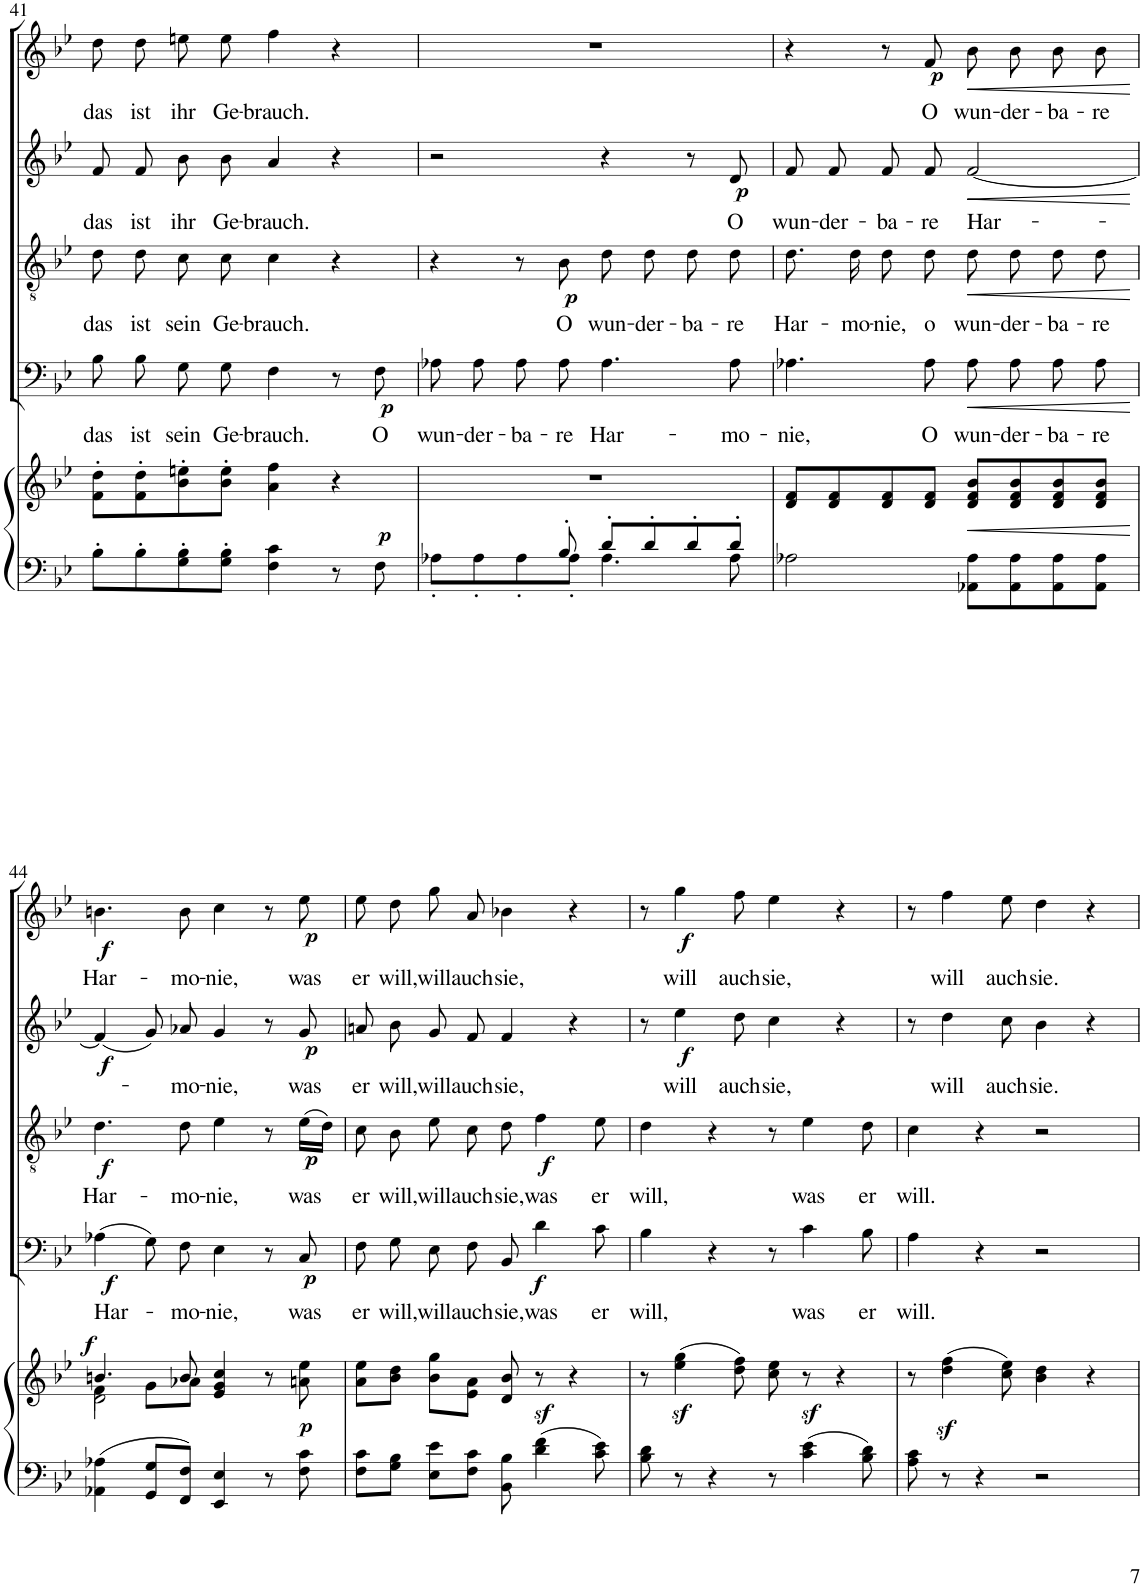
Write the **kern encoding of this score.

**kern	**kern	**dynam	**kern	**text	**dynam	**kern	**text	**dynam	**kern	**text	**dynam	**kern	**text	**dynam
*part5	*part5	*part5	*part4	*part4	*part4	*part3	*part3	*part3	*part2	*part2	*part2	*part1	*part1	*part1
*staff6	*staff5	*staff5/6	*staff4	*staff4	*staff4	*staff3	*staff3	*staff3	*staff2	*staff2	*staff2	*staff1	*staff1	*staff1
*I"Pianoforte	*	*	*I"Basso	*	*	*I"Tenore	*	*	*I"Alto	*	*	*I"Soprano	*	*
*I'Pno	*	*	*	*	*	*	*	*	*	*	*	*	*	*
!!LO:PB:g=z
*clefF4	*clefG2	*	*clefF4	*	*	*clefGv2	*	*	*clefG2	*	*	*clefG2	*	*
*k[b-e-]	*k[b-e-]	*	*k[b-e-]	*	*	*k[b-e-]	*	*	*k[b-e-]	*	*	*k[b-e-]	*	*
*M4/4	*M4/4	*	*M4/4	*	*	*M4/4	*	*	*M4/4	*	*	*M4/4	*	*
*met(c)	*met(c)	*	*met(c)	*	*	*met(c)	*	*	*met(c)	*	*	*met(c)	*	*
=41	=41	=41	=41	=41	=41	=41	=41	=41	=41	=41	=41	=41	=41	=41
!	!	!	!	!LO:LY:b	!	!	!LO:LY:b	!	!	!LO:LY:b	!	!	!LO:LY:b	!
8B-'\L	8f\' 8dd\'L	.	8B-\L	das	.	8d\	das	.	8f/L	das	.	8dd\L	das	.
!	!	!	!	!LO:LY:b	!	!	!LO:LY:b	!	!	!LO:LY:b	!	!	!LO:LY:b	!
8B-'\	8f\' 8dd\'	.	8B-\J	ist	.	8d\	ist	.	8f/J	ist	.	8dd\J	ist	.
!	!	!	!	!LO:LY:b	!	!	!LO:LY:b	!	!	!LO:LY:b	!	!	!LO:LY:b	!
8G\' 8B-\'	8b-\' 8een\'	.	8G\L	sein	.	8c\	sein	.	8b-\L	ihr	.	8een\L	ihr	.
!	!	!	!	!LO:LY:b	!	!	!LO:LY:b	!	!	!LO:LY:b	!	!	!LO:LY:b	!
8G\' 8B-\'J	8b-\' 8ee\'J	.	8G\J	Ge-	.	8c\	Ge-	.	8b-\J	Ge-	.	8ee\J	Ge-	.
!	!	!	!	!LO:LY:b	!	!	!LO:LY:b	!	!	!LO:LY:b	!	!	!LO:LY:b	!
4F\ 4c\	4a\ 4ff\	.	4F\	-brauch.	.	4c\	-brauch.	.	4a/	-brauch.	.	4ff\	-brauch.	.
!	!	!LO:DY:b	!	!	!	!	!	!	!	!	!	!	!	!
8r	4r	p	8r	.	.	4r	.	.	4r	.	.	4r	.	.
!	!	!	!	!LO:LY:b	!LO:DY:b	!	!	!	!	!	!	!	!	!
8F\	.	.	8F\	O	p	.	.	.	.	.	.	.	.	.
=42	=42	=42	=42	=42	=42	=42	=42	=42	=42	=42	=42	=42	=42	=42
*^	*	*	*	*	*	*	*	*	*	*	*	*	*	*
!	!	!	!	!	!LO:LY:b	!	!	!	!	!	!	!	!	!	!
4.ryy	8A-X'\L	1r	.	8A-X\L	wun-	.	4r	.	.	2r	.	.	1r	.	.
!	!	!	!	!	!LO:LY:b	!	!	!	!	!	!	!	!	!	!
.	8A-'\	.	.	8A-\J	-der-	.	.	.	.	.	.	.	.	.	.
!	!	!	!	!	!LO:LY:b	!	!	!	!	!	!	!	!	!	!
.	8A-'\	.	.	8A-\L	-ba-	.	8r	.	.	.	.	.	.	.	.
!	!	!	!	!	!LO:LY:b	!	!	!LO:LY:b	!LO:DY:b	!	!	!	!	!	!
8B-'/	8A-'\J	.	.	8A-\J	-re	.	8B-\	O	p	.	.	.	.	.	.
!	!	!	!	!	!LO:LY:b	!	!	!LO:LY:b	!	!	!	!	!	!	!
8d'/L	4.A-\	.	.	4.A-\	Har-	.	8d\	wun-	.	4r	.	.	.	.	.
!	!	!	!	!	!	!	!	!LO:LY:b	!	!	!	!	!	!	!
8d'/	.	.	.	.	.	.	8d\	-der-	.	.	.	.	.	.	.
!	!	!	!	!	!	!	!	!LO:LY:b	!	!	!	!	!	!	!
8d'/	.	.	.	.	.	.	8d\	-ba-	.	8r	.	.	.	.	.
!	!	!	!	!	!LO:LY:b	!	!	!LO:LY:b	!	!	!LO:LY:b	!LO:DY:b	!	!	!
8d'/J	8A-\	.	.	8A-\	-mo-	.	8d\	-re	.	8d/	O	p	.	.	.
=43	=43	=43	=43	=43	=43	=43	=43	=43	=43	=43	=43	=43	=43	=43	=43
!	!	!	!	!	!LO:LY:b	!	!	!LO:LY:b	!	!	!LO:LY:b	!	!	!	!
*v	*v	*	*	*	*	*	*	*	*	*	*	*	*	*	*
2A-X\	8d/ 8f/L	.	4.A-X\	-nie,	.	8.d\	Har-	.	8f/L	wun-	.	4r	.	.
!	!	!	!	!	!	!	!	!	!	!LO:LY:b	!	!	!	!
.	8d/ 8f/	.	.	.	.	.	.	.	8f/J	-der-	.	.	.	.
!	!	!	!	!	!	!	!LO:LY:b	!	!	!	!	!	!	!
.	.	.	.	.	.	16d\	-mo-	.	.	.	.	.	.	.
!	!	!	!	!	!	!	!LO:LY:b	!	!	!LO:LY:b	!	!	!	!
.	8d/ 8f/	.	.	.	.	8d\	-nie,	.	8f/L	-ba-	.	8r	.	.
!	!	!	!	!LO:LY:b	!	!	!LO:LY:b	!	!	!LO:LY:b	!	!	!LO:LY:b	!LO:DY:b
.	8d/ 8f/J	.	8A-\	O	.	8d\	o	.	8f/J	-re	.	8f/	O	p
!	!	!LO:HP:b	!	!LO:LY:b	!LO:HP:b	!	!LO:LY:b	!LO:HP:b	!	!LO:LY:b	!LO:HP:b	!	!LO:LY:b	!LO:HP:b
8AA-X\ 8A-\L	8d/ 8f/ 8b-/L	<	8A-\L	wun-	<	8d\	wun-	<	[2f/	Har-	<	8b-\L	wun-	<
!	!	!	!	!LO:LY:b	!	!	!LO:LY:b	!	!	!	!	!	!LO:LY:b	!
8AA-\ 8A-\	8d/ 8f/ 8b-/	.	8A-\J	-der-	.	8d\	-der-	.	.	.	.	8b-\J	-der-	.
!	!	!	!	!LO:LY:b	!	!	!LO:LY:b	!	!	!	!	!	!LO:LY:b	!
8AA-\ 8A-\	8d/ 8f/ 8b-/	.	8A-\L	-ba-	.	8d\	-ba-	.	.	.	.	8b-\L	-ba-	.
!	!	!	!	!LO:LY:b	!	!	!LO:LY:b	!	!	!	!	!	!LO:LY:b	!
8AA-\ 8A-\J	8d/ 8f/ 8b-/J	.	8A-\J	-re	.	8d\	-re	.	.	.	.	8b-\J	-re	.
.	.	[	.	.	[	.	.	[	.	.	[	.	.	[
!!LO:LB:g=z
=44	=44	=44	=44	=44	=44	=44	=44	=44	=44	=44	=44	=44	=44	=44
*	*^	*	*	*	*	*	*	*	*	*	*	*	*	*
*	*	*^	*	*	*	*	*	*	*	*	*	*	*	*	*
!	!	!	!	!LO:DY:a	!	!LO:LY:b	!LO:DY:b	!	!LO:LY:b	!LO:DY:b	!	!	!LO:DY:b	!	!LO:LY:b	!LO:DY:b
4AA-X\ 4A-X\	4.bn/	4f\	2d\	f	(4A-X\	Har-	f	4.d\	Har-	f	(4f/]	.	f	4.bn\	Har-	f
8GG/ 8G/L	.	8g\L	.	.	8G\L)	.	.	.	.	.	8g/L)	.	.	.	.	.
!	!	!	!	!	!	!LO:LY:b	!	!	!LO:LY:b	!	!	!LO:LY:b	!	!	!LO:LY:b	!
8FF/ 8F/J	8b/	8a-X\J	.	.	8F\J	mo-	.	8d\	-mo-	.	8a-X/J	-mo-	.	8b\	-mo-	.
!	!	!	!	!	!	!LO:LY:b	!	!	!LO:LY:b	!	!	!LO:LY:b	!	!	!LO:LY:b	!
4EE-/ 4E-/	4e-/ 4g/ 4cc/	2ryy	2ryy	.	4E-\	-nie,	.	4e-\	-nie,	.	4g/	-nie,	.	4cc\	-nie,	.
8r	8r	.	.	.	8r	.	.	8r	.	.	8r	.	.	8r	.	.
!	!	!	!	!LO:DY:b	!	!LO:LY:b	!LO:DY:b	!	!LO:LY:b	!LO:DY:b	!	!LO:LY:b	!LO:DY:b	!	!LO:LY:b	!LO:DY:b
8F\ 8c\	8an\ 8ee-\	.	.	p	8C/	was	p	(16e-\LL	was	p	8g/	was	p	8ee-\	was	p
.	.	.	.	.	.	.	.	16d\JJ)	.	.	.	.	.	.	.	.
*	*v	*v	*v	*	*	*	*	*	*	*	*	*	*	*	*	*
=45	=45	=45	=45	=45	=45	=45	=45	=45	=45	=45	=45	=45	=45	=45
!	!	!	!	!LO:LY:b	!	!	!LO:LY:b	!	!	!LO:LY:b	!	!	!LO:LY:b	!
8F\ 8c\L	8a\ 8ee-\L	.	8F\L	er	.	8c\	er	.	8an/L	er	.	8ee-\L	er	.
!	!	!	!	!LO:LY:b	!	!	!LO:LY:b	!	!	!LO:LY:b	!	!	!LO:LY:b	!
8G\ 8B-\J	8b-\ 8dd\J	.	8G\J	will,	.	8B-\	will,	.	8b-/J	will,	.	8dd\J	will,	.
!	!	!	!	!LO:LY:b	!	!	!LO:LY:b	!	!	!LO:LY:b	!	!	!LO:LY:b	!
8E-\ 8e-\L	8b-\ 8gg\L	.	8E-\L	will	.	8e-\	will	.	8g/L	will	.	8gg\L	will	.
!	!	!	!	!LO:LY:b	!	!	!LO:LY:b	!	!	!LO:LY:b	!	!	!LO:LY:b	!
8F\ 8c\J	8e-\ 8a\J	.	8F\J	auch	.	8c\	auch	.	8f/J	auch	.	8a\J	auch	.
!	!	!	!	!LO:LY:b	!	!	!LO:LY:b	!	!	!LO:LY:b	!	!	!LO:LY:b	!
8BB-\ 8B-\	8d/ 8b-/	.	8BB-/	sie,	.	8d\	sie,	.	4f/	sie,	.	4b-X\	sie,	.
!	!	!LO:DY:b	!	!LO:LY:b	!LO:DY:b	!	!LO:LY:b	!LO:DY:b	!	!	!	!	!	!
4d\ 4f\	8r	sf	4d\	was	f	4f\	was	f	.	.	.	.	.	.
.	4r	.	.	.	.	.	.	.	4r	.	.	4r	.	.
!	!	!	!	!LO:LY:b	!	!	!LO:LY:b	!	!	!	!	!	!	!
8c\ 8e-\	.	.	8c\	er	.	8e-\	er	.	.	.	.	.	.	.
=46	=46	=46	=46	=46	=46	=46	=46	=46	=46	=46	=46	=46	=46	=46
!	!	!	!	!LO:LY:b	!	!	!LO:LY:b	!	!	!	!	!	!	!
8B-\ 8d\	8r	.	4B-\	will,	.	4d\	will,	.	8r	.	.	8r	.	.
!	!	!	!	!	!	!	!	!	!	!LO:LY:b	!LO:DY:b	!	!LO:LY:b	!LO:DY:b
8r	(4ee-\z< 4gg\z<	.	.	.	.	.	.	.	4ee-\	will	f	4gg\	will	f
4r	.	.	4r	.	.	4r	.	.	.	.	.	.	.	.
!	!	!	!	!	!	!	!	!	!	!LO:LY:b	!	!	!LO:LY:b	!
.	8dd\ 8ff\)	.	.	.	.	.	.	.	8dd\	auch	.	8ff\	auch	.
!	!	!	!	!	!	!	!	!	!	!LO:LY:b	!	!	!LO:LY:b	!
8r	8cc\ 8ee-\	.	8r	.	.	8r	.	.	4cc\	sie,	.	4ee-\	sie,	.
!	!	!LO:DY:b	!	!LO:LY:b	!	!	!LO:LY:b	!	!	!	!	!	!	!
4c\ 4e-\	8r	sf	4c\	was	.	4e-\	was	.	.	.	.	.	.	.
.	4r	.	.	.	.	.	.	.	4r	.	.	4r	.	.
!	!	!	!	!LO:LY:b	!	!	!LO:LY:b	!	!	!	!	!	!	!
8B-\ 8d\	.	.	8B-\	er	.	8d\	er	.	.	.	.	.	.	.
=47	=47	=47	=47	=47	=47	=47	=47	=47	=47	=47	=47	=47	=47	=47
!	!	!	!	!LO:LY:b	!	!	!LO:LY:b	!	!	!	!	!	!	!
8A\ 8c\	8r	.	4A\	will.	.	4c\	will.	.	8r	.	.	8r	.	.
!	!	!	!	!	!	!	!	!	!	!LO:LY:b	!	!	!LO:LY:b	!
8r	(4dd\z< 4ff\z<	.	.	.	.	.	.	.	4dd\	will	.	4ff\	will	.
4r	.	.	4r	.	.	4r	.	.	.	.	.	.	.	.
!	!	!	!	!	!	!	!	!	!	!LO:LY:b	!	!	!LO:LY:b	!
.	8cc\ 8ee-\)	.	.	.	.	.	.	.	8cc\	auch	.	8ee-\	auch	.
!	!	!	!	!	!	!	!	!	!	!LO:LY:b	!	!	!LO:LY:b	!
2r	4b-\ 4dd\	.	2r	.	.	2r	.	.	4b-\	sie.	.	4dd\	sie.	.
.	4r	.	.	.	.	.	.	.	4r	.	.	4r	.	.
=	=	=	=	=	=	=	=	=	=	=	=	=	=	=
*-	*-	*-	*-	*-	*-	*-	*-	*-	*-	*-	*-	*-	*-	*-
